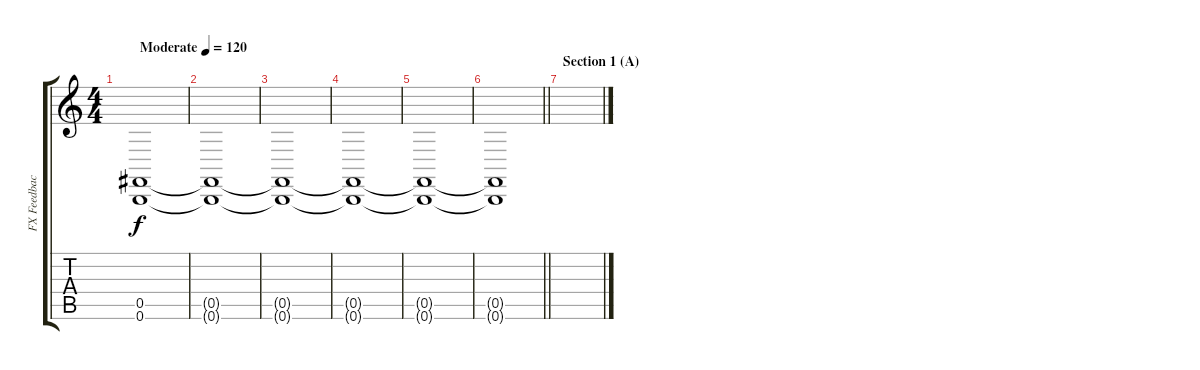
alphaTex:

\track ("FX Feedback" "FX Feedbac") {instrument choiraahs}
\staff {score tabs}
\tuning (E4 B3 E3 B2 Gb2 B1) {hide}
\ts (4 4)
\tempo (120 "Moderate")
\clef g2
\ks c
(0.5 0.6).1{dy f instrument choiraahs} |
(0.5{t} 0.6{t}).1 |
(0.5{t} 0.6{t}).1 |
(0.5{t} 0.6{t}).1 |
(0.5{t} 0.6{t}).1 |
\barLineRight lightlight
(0.5{t} 0.6{t}).1 |
\section ("" "Section 1 (A)")
